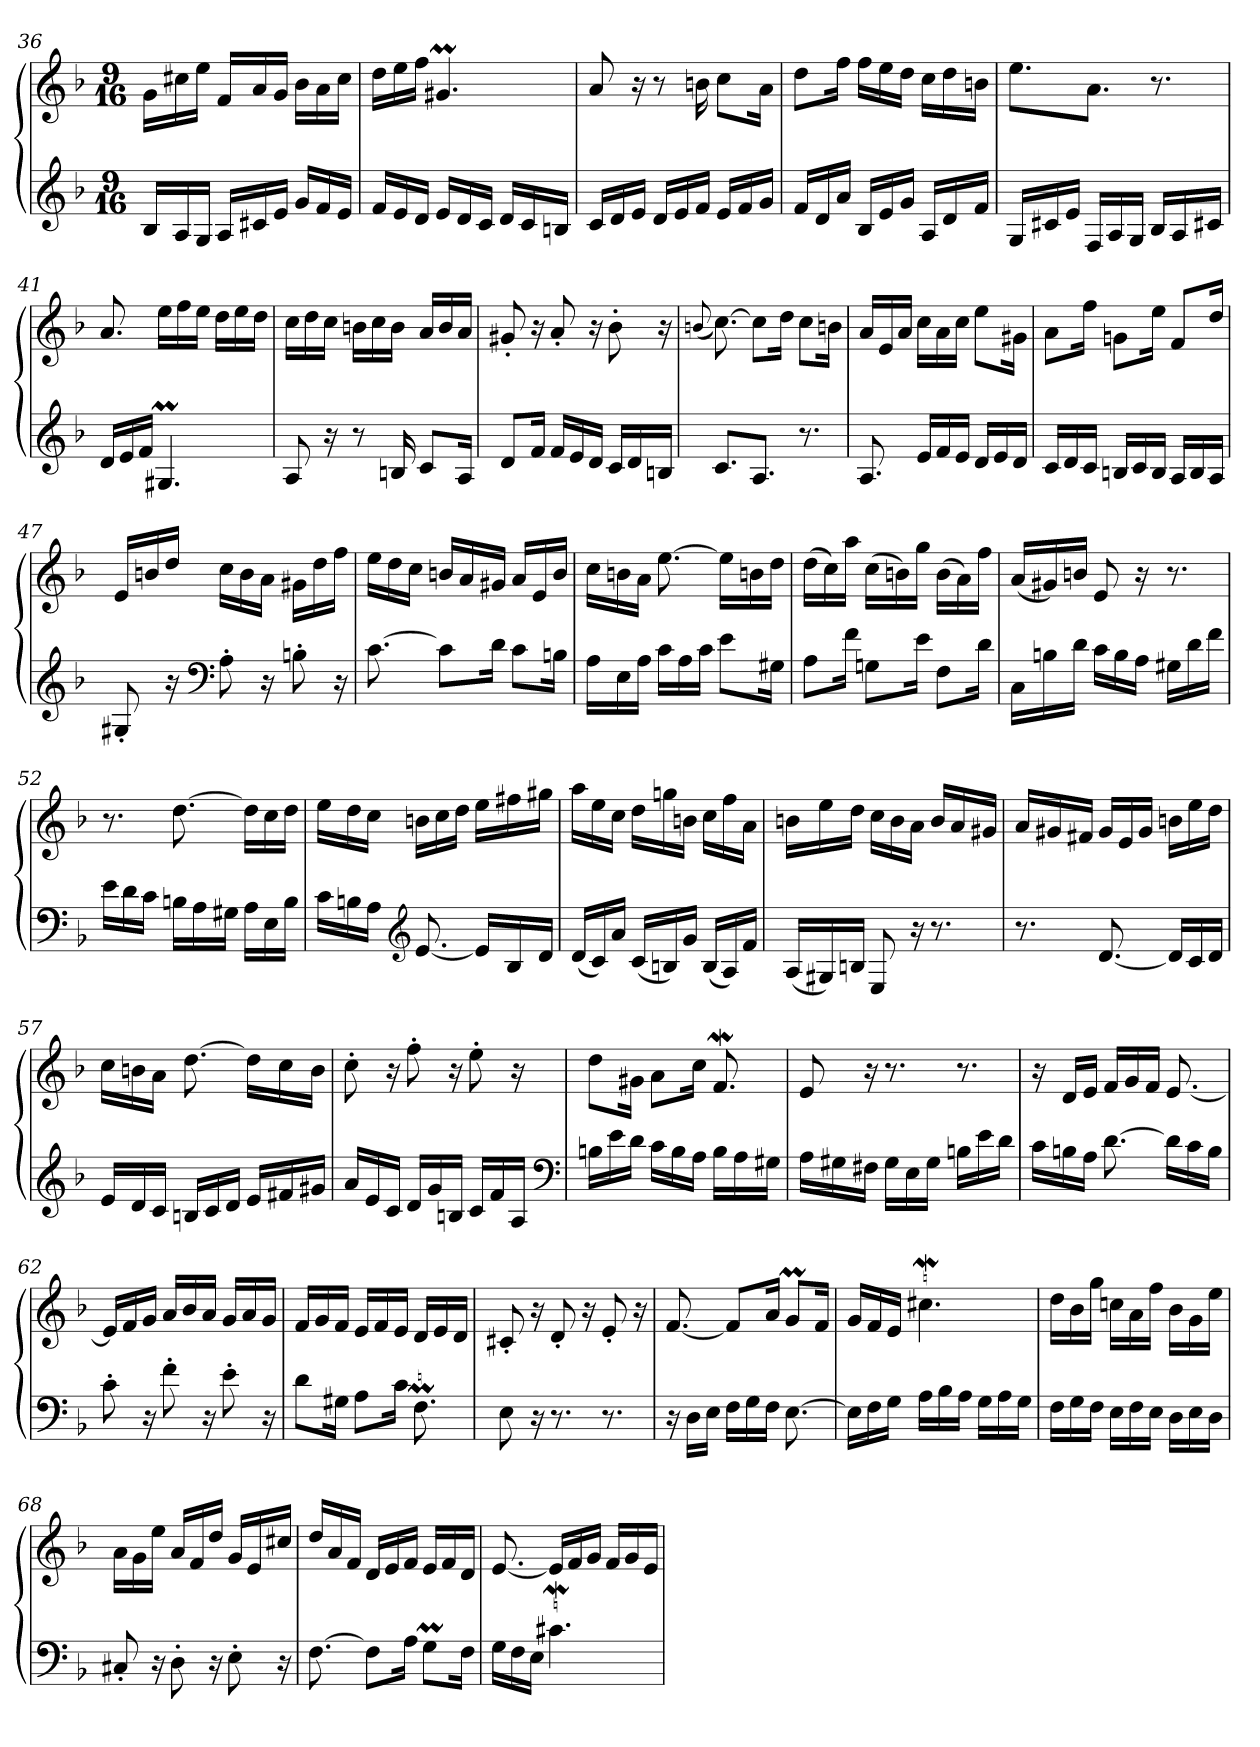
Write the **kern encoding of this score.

**kern	**kern
*part2	*part1
*staff2	*staff1
*clefG2	*clefG2
*k[b-]	*k[b-]
*d:	*d:
*M9/16	*M9/16
=36	=36
16B-LL	16gLL
16A	16cc#X
16GJJ	16eeJJ
16ALL	16fLL
16c#X	16a
16eJJ	16gJJ
16gLL	16b-LL
16f	16a
16eJJ	16cc#JJ
=37	=37
16fLL	16ddLL
16e	16ee
16dJJ	16ffJJ
16eLL	4.g#Xm
16d	.
16cJJ	.
16dLL	.
16c	.
16BnJJ	.
=38	=38
16cLL	8a
16d	.
16eJJ	16r
16dLL	8r
16e	.
16fJJ	16bn
16eLL	8ccL
16f	.
16gJJ	16aJk
=39	=39
16fLL	8ddL
16d	.
16aJJ	16ffJk
16B-LL	16ffLL
16e	16ee
16gJJ	16ddJJ
16ALL	16ccLL
16d	16dd
16fJJ	16bnJJ
=40	=40
16GLL	8.eeL
16c#X	.
16eJJ	.
16FLL	8.aJ
16A	.
16GJJ	.
16B-LL	8.r
16A	.
16c#XJJ	.
=41	=41
16dLL	8.a
16e	.
16fJJ	.
4.G#Xm	16eeLL
.	16ff
.	16eeJJ
.	16ddLL
.	16ee
.	16ddJJ
=42	=42
8A	16ccLL
.	16dd
16r	16ccJJ
8r	16bnLL
.	16cc
16Bn	16bJJ
8cL	16aLL
.	16b
16AJk	16aJJ
=43	=43
8dL	8g#X'
16fJk	16r
16fLL	8a'
16e	.
16dJJ	16r
16cLL	8b-'
16d	.
16BnJJ	16r
=44	=44
.	(8qqbn/
8.cL	[8.cc)
8.AJ	8ccL]
.	16ddJk
8.r	8ccL
.	16bnJk
=45	=45
8.A	16aLL
.	16e
.	16aJJ
16eLL	16ccLL
16f	16a
16eJJ	16ccJJ
16dLL	8eeL
16e	.
16dJJ	16g#XJk
=46	=46
16cLL	8aL
16d	.
16cJJ	16ffJk
16BnLL	8gnL
16c	.
16BJJ	16eeJk
16ALL	8fL
16B	.
16AJJ	16ddJk
=47	=47
8G#X'	16eLL
.	16bn
16r	16ddJJ
*clefF4	*
8A'	16ccLL
.	16b
16r	16aJJ
8Bn'	16g#XLL
.	16dd
16r	16ffJJ
=48	=48
[8.c	16eeLL
.	16dd
.	16ccJJ
8cL]	16bnLL
.	16a
16dJk	16g#XJJ
8cL	16aLL
.	16e
16BnJk	16bJJ
=49	=49
16ALL	16ccLL
16E	16bn
16AJJ	16aJJ
16cLL	[8.ee
16A	.
16cJJ	.
8eL	16eeLL]
.	16bn
16G#XJk	16ddJJ
=50	=50
8AL	(16ddLL
.	16cc)
16fJk	16aaJJ
8GnL	(16ccLL
.	16bn)
16eJk	16ggJJ
8FL	(16bLL
.	16a)
16dJk	16ffJJ
=51	=51
16CLL	(16aLL
16Bn	16g#X)
16dJJ	16bnJJ
16cLL	8e
16B	.
16AJJ	16r
16G#XLL	8.r
16d	.
16fJJ	.
=52	=52
16eLL	8.r
16d	.
16cJJ	.
16BnLL	[8.dd
16A	.
16G#XJJ	.
16ALL	16ddLL]
16E	16cc
16BJJ	16ddJJ
=53	=53
16cLL	16eeLL
16Bn	16dd
16AJJ	16ccJJ
*clefG2	*
[8.e	16bnLL
.	16cc
.	16ddJJ
16eLL]	16eeLL
16B	16ff#X
16dJJ	16gg#XJJ
=54	=54
(16dLL	16aaLL
16c)	16ee
16aJJ	16ccJJ
(16cLL	16ddLL
16Bn)	16ggn
16gJJ	16bnJJ
(16BLL	16ccLL
16A)	16ff
16fJJ	16aJJ
=55	=55
(16ALL	16bnLL
16G#X)	16ee
16BnJJ	16ddJJ
8E	16ccLL
.	16b
16r	16aJJ
8.r	16bLL
.	16a
.	16g#XJJ
=56	=56
8.r	16aLL
.	16g#X
.	16f#XJJ
[8.d	16g#LL
.	16e
.	16g#JJ
16dLL]	16bnLL
16c	16ee
16dJJ	16ddJJ
=57	=57
16eLL	16ccLL
16d	16bn
16cJJ	16aJJ
16BnLL	[8.dd
16c	.
16dJJ	.
16eLL	16ddLL]
16f#X	16cc
16g#XJJ	16bJJ
=58	=58
16aLL	8cc'
16e	.
16cJJ	16r
16dLL	8ff'
16g	.
16BnJJ	16r
16cLL	8ee'
16f	.
16AJJ	16r
*clefF4	*
=59	=59
16BnLL	8ddL
16e	.
16dJJ	16g#XJk
16cLL	8aL
16B	.
16AJJ	16ccJk
16BLL	8.fw
16A	.
16G#XJJ	.
=60	=60
16ALL	8e
16G#X	.
16F#XJJ	16r
16G#LL	8.r
16E	.
16G#JJ	.
16BnLL	8.r
16e	.
16dJJ	.
=61	=61
16cLL	16r
16Bn	16dLL
16AJJ	16eJJ
[8.d	16fLL
.	16g
.	16fJJ
16dLL]	[8.e
16c	.
16BJJ	.
=62	=62
8c'	16eLL]
.	16f
16r	16gJJ
8f'	16aLL
.	16b-
16r	16aJJ
8e'	16gLL
.	16a
16r	16gJJ
=63	=63
8dL	16fLL
.	16g
16G#XJk	16fJJ
8AL	16eLL
.	16f
16cJk	16eJJ
8.FM	16dLL
.	16e
.	16dJJ
=64	=64
8E	8c#X'
16r	16r
8.r	8d'
.	16r
8.r	8e'
.	16r
=65	=65
16r	[8.f
16DLL	.
16EJJ	.
16FLL	8fL]
16G	.
16FJJ	16aJk
[8.E	8gML
.	16fJk
=66	=66
16ELL]	16gLL
16F	16f
16GJJ	16eJJ
16ALL	4.cc#XW
16B-	.
16AJJ	.
16GLL	.
16A	.
16GJJ	.
=67	=67
16FLL	16ddLL
16G	16b-
16FJJ	16ggJJ
16ELL	16ccnLL
16F	16a
16EJJ	16ffJJ
16DLL	16b-LL
16E	16g
16DJJ	16eeJJ
=68	=68
8C#X'	16aLL
.	16g
16r	16eeJJ
8D'	16aLL
.	16f
16r	16ddJJ
8E'	16gLL
.	16e
16r	16cc#XJJ
=69	=69
[8.F	16ddLL
.	16a
.	16fJJ
8FL]	16dLL
.	16e
16AJk	16fJJ
8GML	16eLL
.	16f
16FJk	16dJJ
=70	=70
16GLL	[8.e
16F	.
16EJJ	.
4.c#XW	16eLL]
.	16f
.	16gJJ
.	16fLL
.	16g
.	16eJJ
=	=
*-	*-
